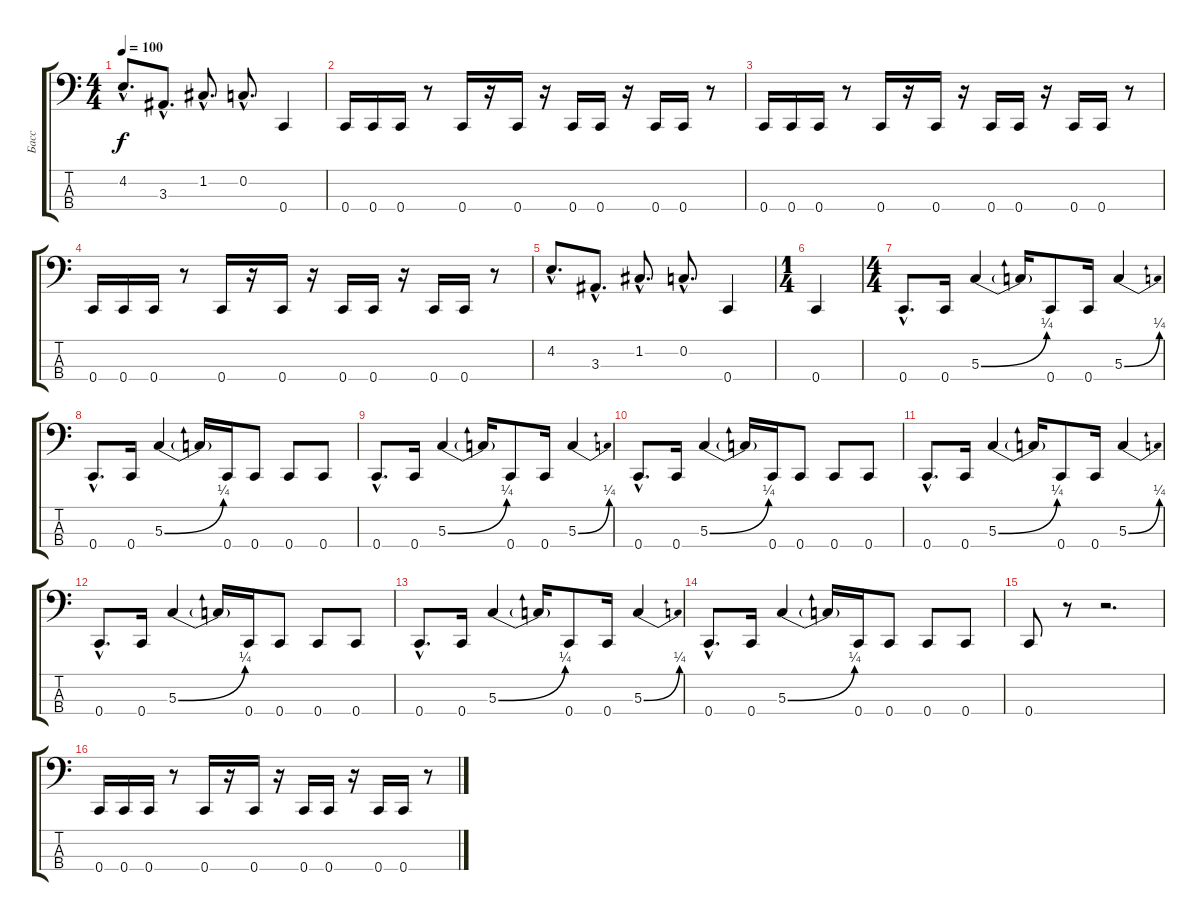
\track ("Басс" "Басс") {instrument electricbassfinger}
\staff {score tabs}
\tuning (F2 C2 G1 C1) {hide}
\ts (4 4)
\tempo 100
\clef f4
\ks c
4.2{hac}.8{d dy f} 3.3{hac}.8{d} 1.2{hac}.8{d} 0.2{hac}.8{d} 0.4.4 |
0.4.16 0.4.16 0.4.16 r.8 0.4.16 r.16 0.4.16 r.16 0.4.16 0.4.16 r.16 0.4.16 0.4.16 r.8 |
0.4.16 0.4.16 0.4.16 r.8 0.4.16 r.16 0.4.16 r.16 0.4.16 0.4.16 r.16 0.4.16 0.4.16 r.8 |
0.4.16 0.4.16 0.4.16 r.8 0.4.16 r.16 0.4.16 r.16 0.4.16 0.4.16 r.16 0.4.16 0.4.16 r.8 |
4.2{hac}.8{d} 3.3{hac}.8{d} 1.2{hac}.8{d} 0.2{hac}.8{d} 0.4.4 |
\ts (1 4)
0.4.4 |
\ts (4 4)
0.4{hac}.8{d} 0.4.16 5.3{be (bend 0 0 60 1)}.4 5.3{t}.16 0.4.8 0.4.16 5.3{be (bend 0 0 60 1)}.4 |
0.4{hac}.8{d} 0.4.16 5.3{be (bend 0 0 60 1)}.4 5.3{t}.16 0.4.16 0.4.8 0.4.8 0.4.8 |
0.4{hac}.8{d} 0.4.16 5.3{be (bend 0 0 60 1)}.4 5.3{t}.16 0.4.8 0.4.16 5.3{be (bend 0 0 60 1)}.4 |
0.4{hac}.8{d} 0.4.16 5.3{be (bend 0 0 60 1)}.4 5.3{t}.16 0.4.16 0.4.8 0.4.8 0.4.8 |
0.4{hac}.8{d} 0.4.16 5.3{be (bend 0 0 60 1)}.4 5.3{t}.16 0.4.8 0.4.16 5.3{be (bend 0 0 60 1)}.4 |
0.4{hac}.8{d} 0.4.16 5.3{be (bend 0 0 60 1)}.4 5.3{t}.16 0.4.16 0.4.8 0.4.8 0.4.8 |
0.4{hac}.8{d} 0.4.16 5.3{be (bend 0 0 60 1)}.4 5.3{t}.16 0.4.8 0.4.16 5.3{be (bend 0 0 60 1)}.4 |
0.4{hac}.8{d} 0.4.16 5.3{be (bend 0 0 60 1)}.4 5.3{t}.16 0.4.16 0.4.8 0.4.8 0.4.8 |
0.4.8 r.8 r.2{d} |
0.4.16 0.4.16 0.4.16 r.8 0.4.16 r.16 0.4.16 r.16 0.4.16 0.4.16 r.16 0.4.16 0.4.16 r.8
